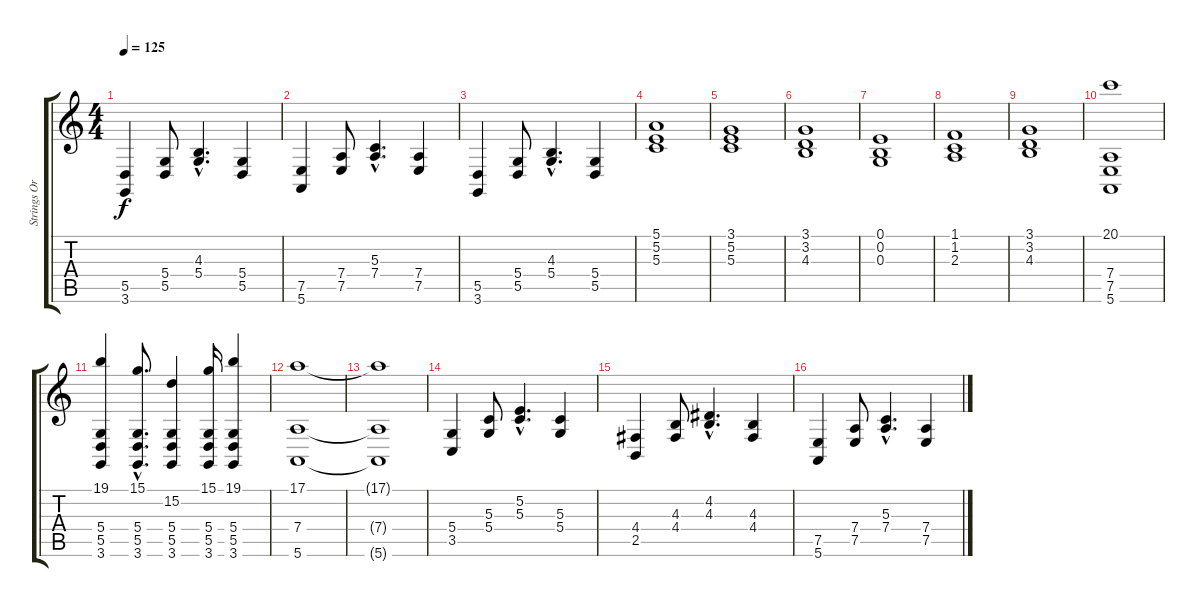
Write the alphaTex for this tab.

\track ("Strings Orchestra" "Strings Or") {instrument stringensemble2}
\staff {score tabs}
\tuning (E4 B3 G3 D3 A2 E2) {hide}
\ts (4 4)
\tempo 125
\clef g2
\ks c
(5.5 3.6).4{dy f} (5.4 5.5).8 (4.3{hac} 5.4{hac}).4{d} (5.4 5.5).4 |
(7.5 5.6).4 (7.4 7.5).8 (5.3{hac} 7.4{hac}).4{d} (7.4 7.5).4 |
(5.5 3.6).4 (5.4 5.5).8 (4.3{hac} 5.4{hac}).4{d} (5.4 5.5).4 |
(5.1 5.2 5.3).1{instrument stringensemble2} |
(3.1 5.2 5.3).1 |
(3.1 3.2 4.3).1 |
(0.1 0.2 0.3).1 |
(1.1 1.2 2.3).1 |
(3.1 3.2 4.3).1 |
(20.1 7.4 7.5 5.6).1 |
(19.1 5.4 5.5 3.6).4{instrument stringensemble1} (15.1{hac} 5.4{hac} 5.5{hac} 3.6{hac}).8{d} (15.2 5.4 5.5 3.6).4 (15.1 5.4 5.5 3.6).16 (19.1 5.4 5.5 3.6).4 |
(17.1 7.4 5.6).1{instrument stringensemble2} |
(17.1{t} 7.4{t} 5.6{t}).1 |
(5.4 3.5).4{instrument stringensemble1} (5.3 5.4).8 (5.2{hac} 5.3{hac}).4{d} (5.3 5.4).4 |
(4.4 2.5).4 (4.3 4.4).8 (4.2{hac} 4.3{hac}).4{d} (4.3 4.4).4 |
(7.5 5.6).4 (7.4 7.5).8 (5.3{hac} 7.4{hac}).4{d} (7.4 7.5).4
